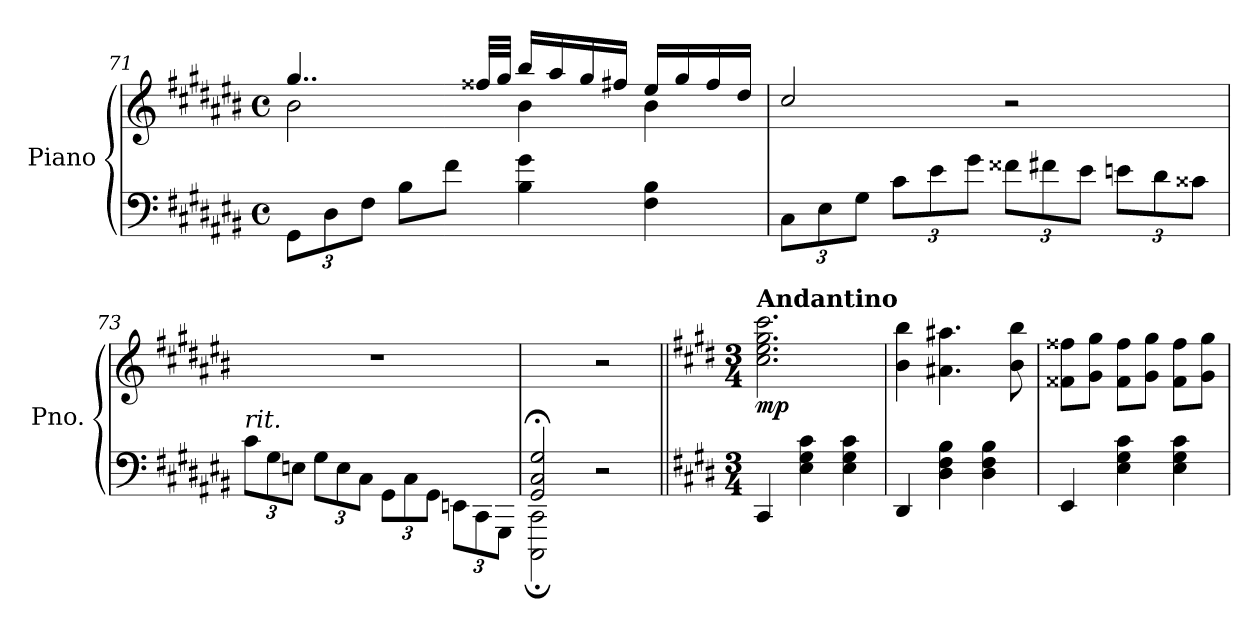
**kern	**kern	**dynam
*part1	*part1	*part1
*staff2	*staff1	*staff1/2
*I"Piano	*	*
*I'Pno.	*	*
!!LO:LB:g=z
*clefF4	*clefG2	*
*k[f#c#g#d#a#e#b#]	*k[f#c#g#d#a#e#b#]	*
*M4/4	*M4/4	*
*met(c)	*met(c)	*
*Xbrackettup	*	*
=71	=71	=71
*	*^	*
12GG#\L	4..gg#/	2b#\	.
12D#\	.	.	.
12F#\J	.	.	.
8B#\L	.	.	.
8f#\J	.	.	.
.	32ff##X/LLL	.	.
.	32gg#/JJJ	.	.
4B#\ 4g#\	16bb#/LL	4b#\	.
.	16aa#/	.	.
.	16gg#/	.	.
.	16ff#X/JJ	.	.
4F#\ 4B#\	16ee#/LL	4b#\	.
.	16gg#/	.	.
.	16ff#/	.	.
.	16dd#/JJ	.	.
*	*v	*v	*
=72	=72	=72
12C#\L	2cc#/	.
12E#\	.	.
12G#\J	.	.
12c#\L	.	.
12e#\	.	.
12g#\J	.	.
12f##X\L	2r	.
12f#X\	.	.
12e#\J	.	.
12en\L	.	.
12d#\	.	.
12c##X\J	.	.
!!LO:PB:g=z
=73	=73	=73
*	*MM30	*
!LO:TX:a:i:t=rit.	!	!
12c#\L	1r	.
12G#\	.	.
12En\J	.	.
12G#\L	.	.
12E\	.	.
12C#\J	.	.
12GG#\L	.	.
12C#\	.	.
12GG#\J	.	.
12EEn\L	.	.
12CC#\	.	.
12GGG#\J	.	.
=74	=74	=74
*	*MM80	*
*^	*	*
2GG#/;< 2C#/;< 2G#/;<	2CCC#\; 2CC#\;	2ryy	.
2ryy	2r	2r	.
*v	*v	*	*
!!LO:LB:g=z
=75||	=75||	=75||
*k[f#c#g#d#]	*k[f#c#g#d#]	*
*M3/4	*M3/4	*
*^	*	*
!	!	!LO:TX:a:B:t=Andantino	!
!	!	!	!LO:DY:b
*v	*v	*	*
4CC#/	2.cc#\ 2.ee\ 2.gg#\ 2.ccc#\	mp
4E\ 4G#\ 4c#\	.	.
4E\ 4G#\ 4c#\	.	.
=76	=76	=76
4DD#/	4b\ 4bb\	.
4D#\ 4F#\ 4B\	4.a#X\ 4.aa#X\	.
4D#\ 4F#\ 4B\	.	.
.	8b\ 8bb\	.
=77	=77	=77
4EE/	8f##X\ 8ff##X\L	.
.	8g#\ 8gg#\J	.
4E\ 4G#\ 4c#\	8f##\ 8ff##\L	.
.	8g#\ 8gg#\J	.
4E\ 4G#\ 4c#\	8f##\ 8ff##\L	.
.	8g#\ 8gg#\J	.
=	=	=
*-	*-	*-
